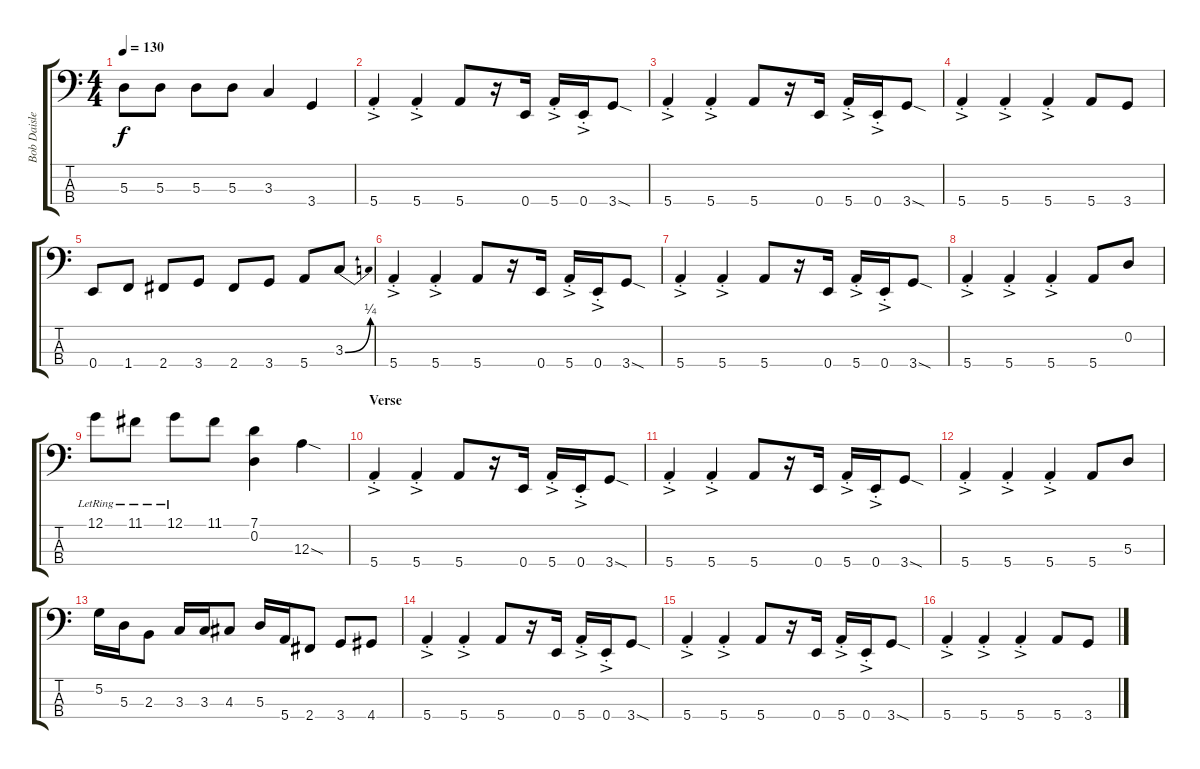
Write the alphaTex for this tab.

\track ("Bob Daisley" "Bob Daisle") {instrument slapbass1}
\staff {score tabs}
\tuning (G2 D2 A1 E1) {hide}
\ts (4 4)
\tempo 130
\clef f4
\ks c
5.3.8{dy f} 5.3.8 5.3.8 5.3.8 3.3.4 3.4.4 |
5.4{ac st}.4 5.4{ac st}.4 5.4.8 r.16 0.4.16 5.4{ac st}.16 0.4{ac st}.16 3.4{sod}.8 |
5.4{ac st}.4 5.4{ac st}.4 5.4.8 r.16 0.4.16 5.4{ac st}.16 0.4{ac st}.16 3.4{sod}.8 |
5.4{ac st}.4 5.4{ac st}.4 5.4{ac st}.4 5.4.8 3.4.8 |
0.4.8 1.4.8 2.4.8 3.4.8 2.4.8 3.4.8 5.4.8 3.3{be (bend 0 0 60 1)}.8 |
5.4{ac st}.4 5.4{ac st}.4 5.4.8 r.16 0.4.16 5.4{ac st}.16 0.4{ac st}.16 3.4{sod}.8 |
5.4{ac st}.4 5.4{ac st}.4 5.4.8 r.16 0.4.16 5.4{ac st}.16 0.4{ac st}.16 3.4{sod}.8 |
5.4{ac st}.4 5.4{ac st}.4 5.4{ac st}.4 5.4.8 0.2.8 |
12.1{lr}.8 11.1{lr}.8 12.1{lr}.8 11.1.8 (7.1 0.2).4 12.3{sod}.4 |
\section ("" "Verse")
5.4{ac st}.4 5.4{ac st}.4 5.4.8 r.16 0.4.16 5.4{ac st}.16 0.4{ac st}.16 3.4{sod}.8 |
5.4{ac st}.4 5.4{ac st}.4 5.4.8 r.16 0.4.16 5.4{ac st}.16 0.4{ac st}.16 3.4{sod}.8 |
5.4{ac st}.4 5.4{ac st}.4 5.4{ac st}.4 5.4.8 5.3.8 |
5.2.16 5.3.16 2.3.8 3.3.16 3.3.16 4.3.8 5.3.16 5.4.16 2.4.8 3.4.8 4.4.8 |
5.4{ac st}.4 5.4{ac st}.4 5.4.8 r.16 0.4.16 5.4{ac st}.16 0.4{ac st}.16 3.4{sod}.8 |
5.4{ac st}.4 5.4{ac st}.4 5.4.8 r.16 0.4.16 5.4{ac st}.16 0.4{ac st}.16 3.4{sod}.8 |
5.4{ac st}.4 5.4{ac st}.4 5.4{ac st}.4 5.4.8 3.4.8
